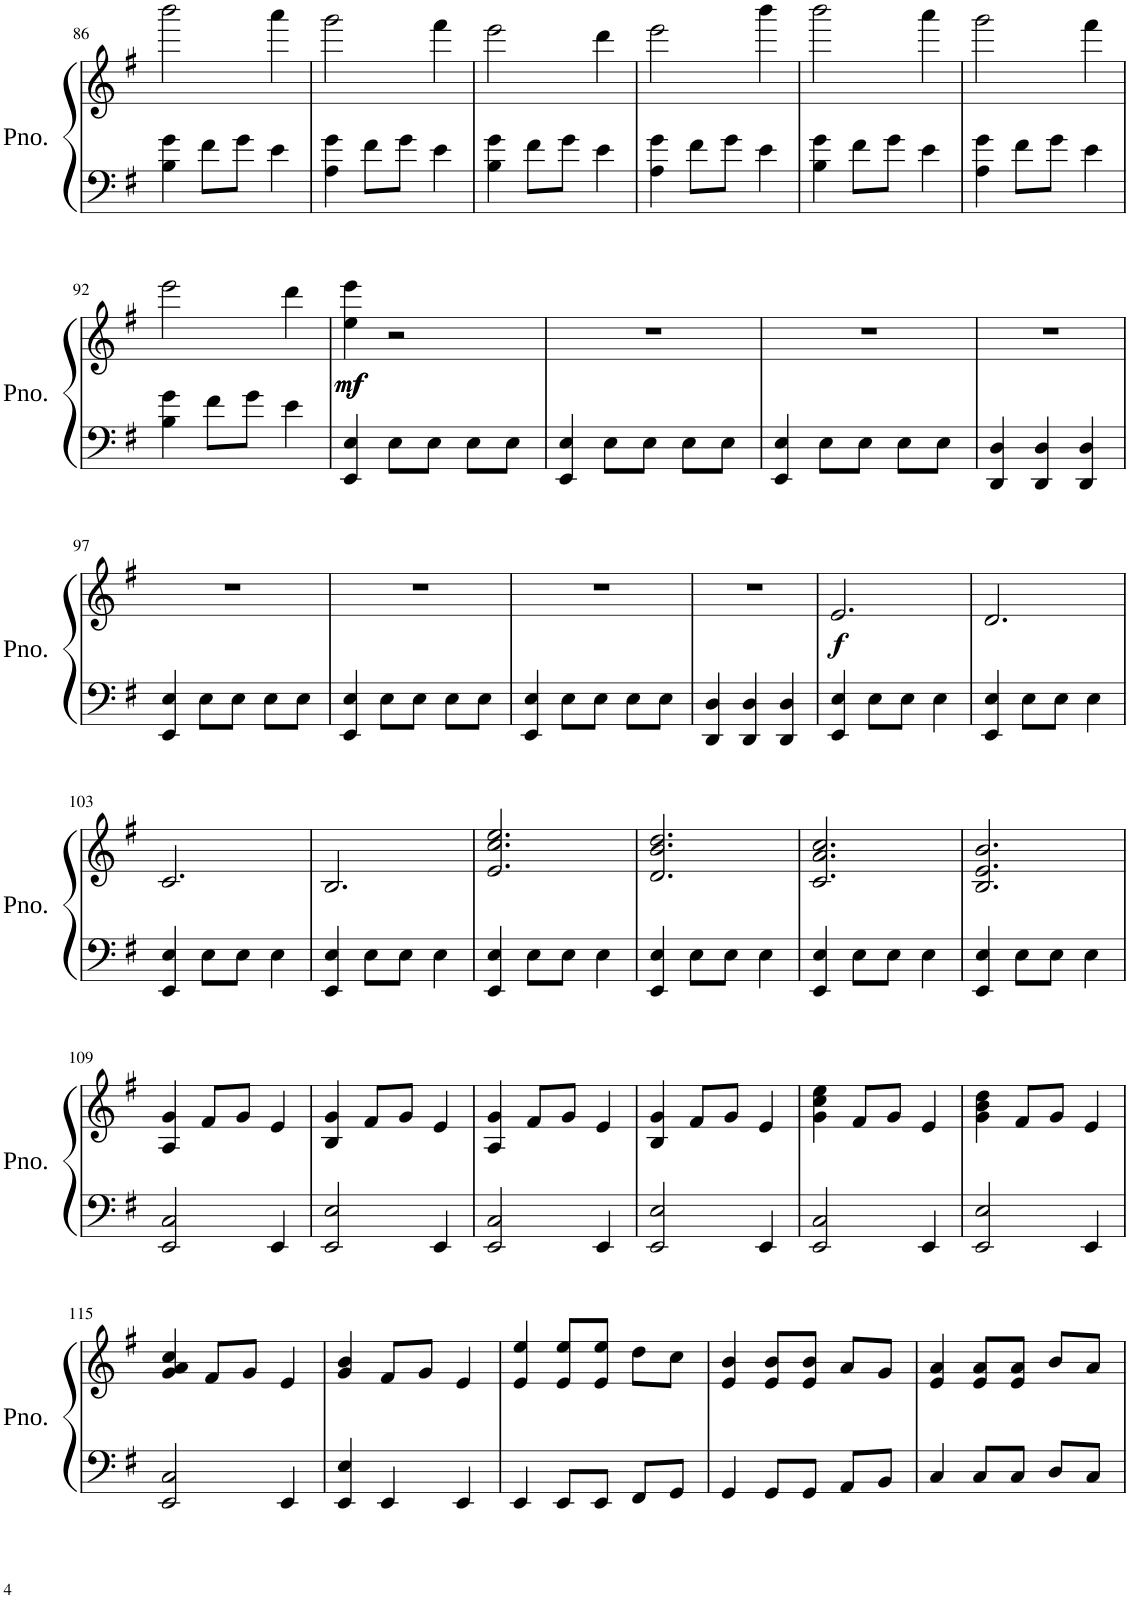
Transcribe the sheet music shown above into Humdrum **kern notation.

**kern	**kern	**dynam
*part1	*part1	*part1
*staff2	*staff1	*staff1/2
*I"Piano	*	*
*I'Pno.	*	*
!!LO:PB:g=z
*clefF4	*clefG2	*
*k[f#]	*k[f#]	*
*M3/4	*M3/4	*
=86	=86	=86
4B\ 4g\	2bbb\	.
8f#\L	.	.
8g\J	.	.
4e\	4aaa\	.
=87	=87	=87
4A\ 4g\	2ggg\	.
8f#\L	.	.
8g\J	.	.
4e\	4fff#\	.
=88	=88	=88
4B\ 4g\	2eee\	.
8f#\L	.	.
8g\J	.	.
4e\	4ddd\	.
=89	=89	=89
4A\ 4g\	2eee\	.
8f#\L	.	.
8g\J	.	.
4e\	4bbb\	.
=90	=90	=90
4B\ 4g\	2bbb\	.
8f#\L	.	.
8g\J	.	.
4e\	4aaa\	.
=91	=91	=91
4A\ 4g\	2ggg\	.
8f#\L	.	.
8g\J	.	.
4e\	4fff#\	.
!!LO:LB:g=z
=92	=92	=92
4B\ 4g\	2eee\	.
8f#\L	.	.
8g\J	.	.
4e\	4ddd\	.
=93	=93	=93
!	!	!LO:DY:b
!	!	!LO:DY:n=1:b
4EE/ 4E/	4ee\ 4eee\	mf mf
8E\L	2r	.
8E\J	.	.
8E\L	.	.
8E\J	.	.
=94	=94	=94
4EE/ 4E/	2.r	.
8E\L	.	.
8E\J	.	.
8E\L	.	.
8E\J	.	.
=95	=95	=95
4EE/ 4E/	2.r	.
8E\L	.	.
8E\J	.	.
8E\L	.	.
8E\J	.	.
=96	=96	=96
4DD/ 4D/	2.r	.
4DD/ 4D/	.	.
4DD/ 4D/	.	.
!!LO:LB:g=z
=97	=97	=97
4EE/ 4E/	2.r	.
8E\L	.	.
8E\J	.	.
8E\L	.	.
8E\J	.	.
=98	=98	=98
4EE/ 4E/	2.r	.
8E\L	.	.
8E\J	.	.
8E\L	.	.
8E\J	.	.
=99	=99	=99
4EE/ 4E/	2.r	.
8E\L	.	.
8E\J	.	.
8E\L	.	.
8E\J	.	.
=100	=100	=100
4DD/ 4D/	2.r	.
4DD/ 4D/	.	.
4DD/ 4D/	.	.
=101	=101	=101
!	!	!LO:DY:b
4EE/ 4E/	2.e/	f
8E\L	.	.
8E\J	.	.
4E\	.	.
=102	=102	=102
4EE/ 4E/	2.d/	.
8E\L	.	.
8E\J	.	.
4E\	.	.
!!LO:LB:g=z
=103	=103	=103
4EE/ 4E/	2.c/	.
8E\L	.	.
8E\J	.	.
4E\	.	.
=104	=104	=104
4EE/ 4E/	2.B/	.
8E\L	.	.
8E\J	.	.
4E\	.	.
=105	=105	=105
4EE/ 4E/	2.e/ 2.cc/ 2.ee/	.
8E\L	.	.
8E\J	.	.
4E\	.	.
=106	=106	=106
4EE/ 4E/	2.d/ 2.b/ 2.dd/	.
8E\L	.	.
8E\J	.	.
4E\	.	.
=107	=107	=107
4EE/ 4E/	2.c/ 2.a/ 2.cc/	.
8E\L	.	.
8E\J	.	.
4E\	.	.
=108	=108	=108
4EE/ 4E/	2.B/ 2.e/ 2.b/	.
8E\L	.	.
8E\J	.	.
4E\	.	.
!!LO:LB:g=z
=109	=109	=109
2EE/ 2C/	4A/ 4g/	.
.	8f#/L	.
.	8g/J	.
4EE/	4e/	.
=110	=110	=110
2EE/ 2E/	4B/ 4g/	.
.	8f#/L	.
.	8g/J	.
4EE/	4e/	.
=111	=111	=111
2EE/ 2C/	4A/ 4g/	.
.	8f#/L	.
.	8g/J	.
4EE/	4e/	.
=112	=112	=112
2EE/ 2E/	4B/ 4g/	.
.	8f#/L	.
.	8g/J	.
4EE/	4e/	.
=113	=113	=113
2EE/ 2C/	4g\ 4cc\ 4ee\	.
.	8f#/L	.
.	8g/J	.
4EE/	4e/	.
=114	=114	=114
2EE/ 2E/	4g\ 4b\ 4dd\	.
.	8f#/L	.
.	8g/J	.
4EE/	4e/	.
!!LO:LB:g=z
=115	=115	=115
2EE/ 2C/	4g/ 4a/ 4cc/	.
.	8f#/L	.
.	8g/J	.
4EE/	4e/	.
=116	=116	=116
4EE/ 4E/	4g/ 4b/	.
4EE/	8f#/L	.
.	8g/J	.
4EE/	4e/	.
=117	=117	=117
4EE/	4e/ 4ee/	.
8EE/L	8e/ 8ee/L	.
8EE/J	8e/ 8ee/J	.
8FF#/L	8dd\L	.
8GG/J	8cc\J	.
=118	=118	=118
4GG/	4e/ 4b/	.
8GG/L	8e/ 8b/L	.
8GG/J	8e/ 8b/J	.
8AA/L	8a/L	.
8BB/J	8g/J	.
=119	=119	=119
4C/	4e/ 4a/	.
8C/L	8e/ 8a/L	.
8C/J	8e/ 8a/J	.
8D/L	8b/L	.
8C/J	8a/J	.
=	=	=
*-	*-	*-
